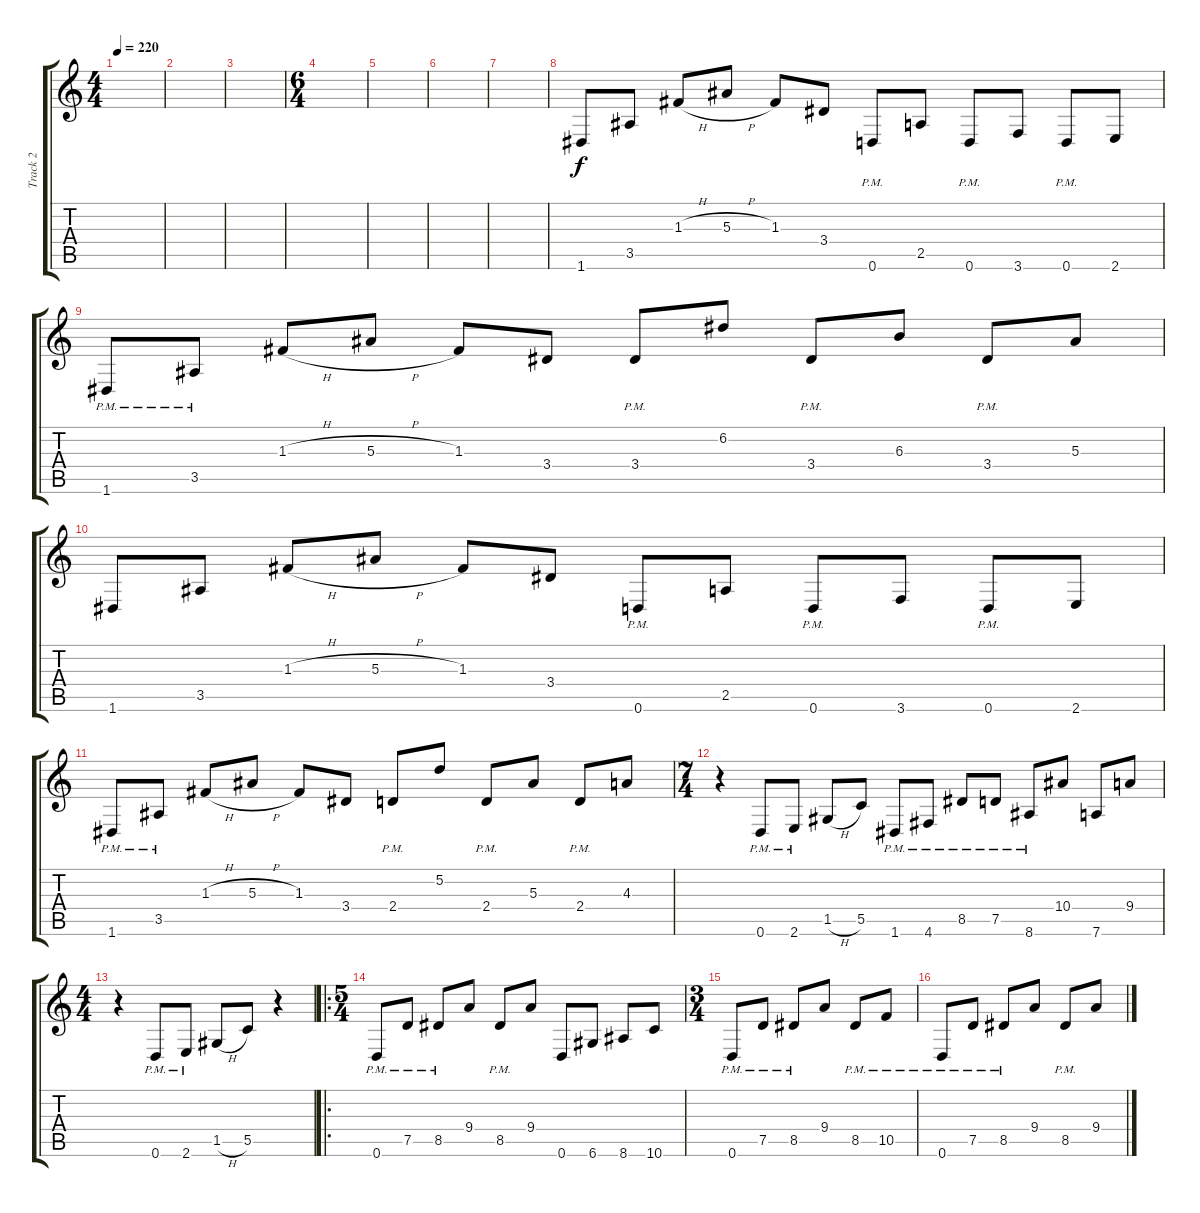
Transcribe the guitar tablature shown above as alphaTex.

\track ("Track 2" "Track 2") {instrument distortionguitar}
\staff {score tabs}
\tuning (D4 A3 F3 C3 G2 D2) {hide}
\ts (4 4)
\tempo 220
\clef g2
\ks c
|
|
|
\ts (6 4)
|
|
|
|
1.6.8 3.5.8 1.3{h}.8 5.3{h}.8 1.3.8 3.4.8 0.6{pm}.8 2.5.8 0.6{pm}.8 3.6.8 0.6{pm}.8 2.6.8 |
1.6{pm}.8 3.5{pm}.8 1.3{h}.8 5.3{h}.8 1.3.8 3.4.8 3.4{pm}.8 6.2.8 3.4{pm}.8 6.3.8 3.4{pm}.8 5.3.8 |
1.6.8 3.5.8 1.3{h}.8 5.3{h}.8 1.3.8 3.4.8 0.6{pm}.8 2.5.8 0.6{pm}.8 3.6.8 0.6{pm}.8 2.6.8 |
1.6{pm}.8 3.5{pm}.8 1.3{h}.8 5.3{h}.8 1.3.8 3.4.8 2.4{pm}.8 5.2.8 2.4{pm}.8 5.3.8 2.4{pm}.8 4.3.8 |
\ts (7 4)
r.4 0.6{pm}.8 2.6{pm}.8 1.5{h}.8 5.5.8 1.6{pm}.8 4.6{pm}.8 8.5{pm}.8 7.5{pm}.8 8.6{pm}.8 10.4.8 7.6.8 9.4.8 |
\ts (4 4)
r.4 0.6{pm}.8 2.6{pm}.8 1.5{h}.8 5.5.8 r.4 |
\ro
\ts (5 4)
0.6{pm}.8 7.5{pm}.8 8.5{pm}.8 9.4.8 8.5{pm}.8 9.4.8 0.6.8 6.6.8 8.6.8 10.6.8 |
\ts (3 4)
0.6{pm}.8 7.5{pm}.8 8.5{pm}.8 9.4.8 8.5{pm}.8 10.5{pm}.8 |
0.6{pm}.8 7.5{pm}.8 8.5{pm}.8 9.4.8 8.5{pm}.8 9.4.8
